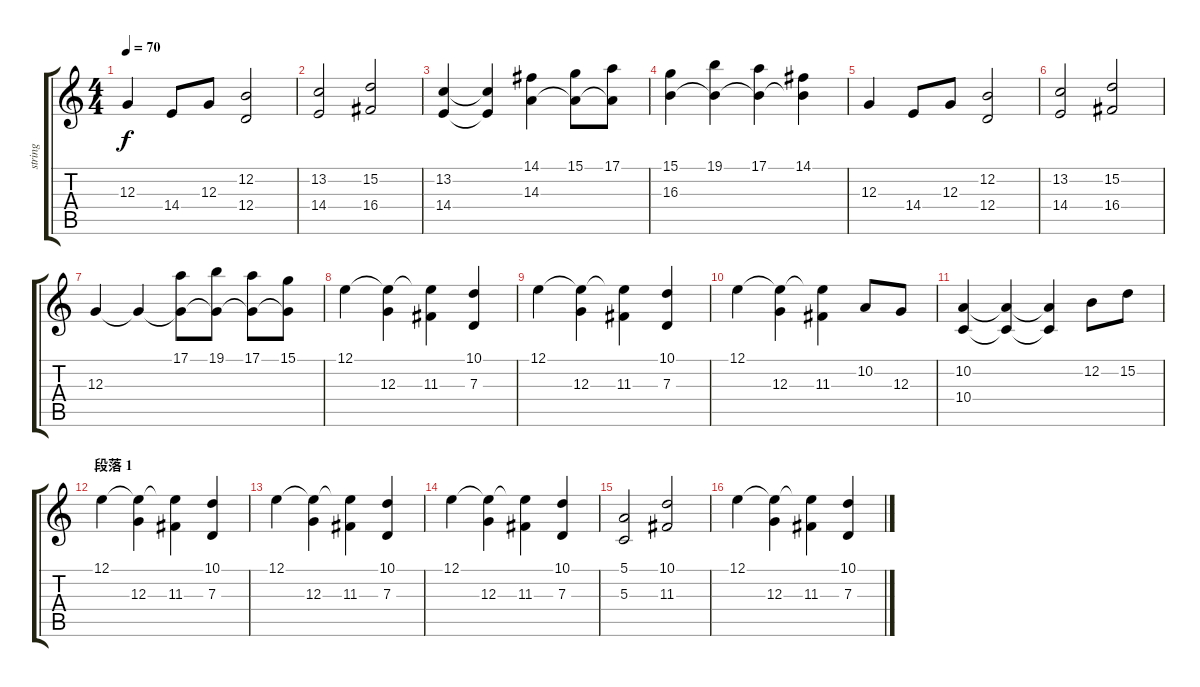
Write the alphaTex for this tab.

\track ("string" "string") {instrument stringensemble2}
\staff {score tabs}
\tuning (E4 B3 G3 D3 A2 E2) {hide}
\ts (4 4)
\tempo 70
\clef g2
\ks c
12.3.4{dy f} 14.4.8 12.3.8 (12.2 12.4).2 |
(13.2 14.4).2 (15.2 16.4).2 |
(13.2 14.4).4 (13.2{t} 14.4{t}).4 (14.1 14.3).4 (15.1 14.3{t}).8 (17.1 14.3{t}).8 |
(15.1 16.3).4 (19.1 16.3{t}).4 (17.1 16.3{t}).4 (14.1 16.3{t}).4 |
12.3.4 14.4.8 12.3.8 (12.2 12.4).2 |
(13.2 14.4).2 (15.2 16.4).2 |
12.3.4 12.3{t}.4 (17.1 12.3{t}).8 (19.1 12.3{t}).8 (17.1 12.3{t}).8 (15.1 12.3{t}).8 |
12.1.4 (12.1{t} 12.3).4 (12.1{t} 11.3).4 (10.1 7.3).4 |
12.1.4 (12.1{t} 12.3).4 (12.1{t} 11.3).4 (10.1 7.3).4 |
12.1.4 (12.1{t} 12.3).4 (12.1{t} 11.3).4 10.2.8 12.3.8 |
(10.2 10.4).4 (10.2{t} 10.4{t}).4 (10.2{t} 10.4{t}).4 12.2.8 15.2.8 |
\section ("" "段落 1")
12.1.4 (12.1{t} 12.3).4 (12.1{t} 11.3).4 (10.1 7.3).4 |
12.1.4 (12.1{t} 12.3).4 (12.1{t} 11.3).4 (10.1 7.3).4 |
12.1.4 (12.1{t} 12.3).4 (12.1{t} 11.3).4 (10.1 7.3).4 |
(5.1 5.3).2 (10.1 11.3).2 |
12.1.4 (12.1{t} 12.3).4 (12.1{t} 11.3).4 (10.1 7.3).4
